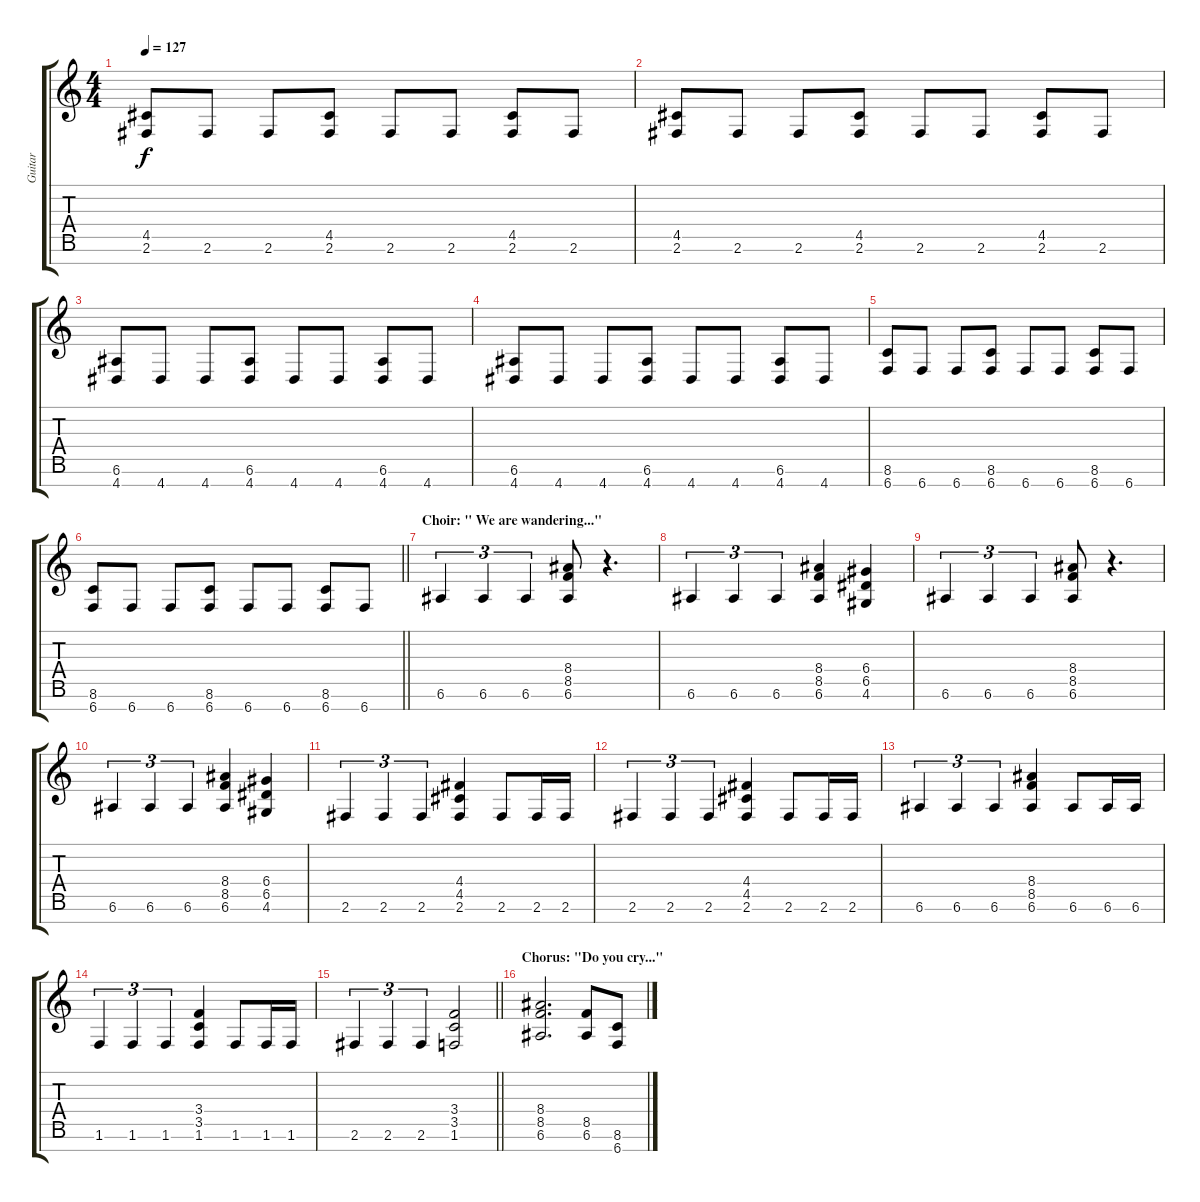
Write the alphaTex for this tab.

\track ("Guitar" "Guitar") {instrument distortionguitar}
\staff {score tabs}
\tuning (E4 B3 G3 D3 A2 E2 B1) {hide}
\ts (4 4)
\tempo 127
\clef g2
\ks c
(4.5 2.6).8{dy f} 2.6.8 2.6.8 (4.5 2.6).8 2.6.8 2.6.8 (4.5 2.6).8 2.6.8 |
(4.5 2.6).8 2.6.8 2.6.8 (4.5 2.6).8 2.6.8 2.6.8 (4.5 2.6).8 2.6.8 |
(6.6 4.7).8 4.7.8 4.7.8 (6.6 4.7).8 4.7.8 4.7.8 (6.6 4.7).8 4.7.8 |
(6.6 4.7).8 4.7.8 4.7.8 (6.6 4.7).8 4.7.8 4.7.8 (6.6 4.7).8 4.7.8 |
(8.6 6.7).8 6.7.8 6.7.8 (8.6 6.7).8 6.7.8 6.7.8 (8.6 6.7).8 6.7.8 |
\barLineRight lightlight
(8.6 6.7).8 6.7.8 6.7.8 (8.6 6.7).8 6.7.8 6.7.8 (8.6 6.7).8 6.7.8 |
\section ("" "Choir: \" We are wandering...\"")
6.6.4{tu (3 2)} 6.6.4{tu (3 2)} 6.6.4{tu (3 2)} (8.4 8.5 6.6).8 r.4{d} |
6.6.4{tu (3 2)} 6.6.4{tu (3 2)} 6.6.4{tu (3 2)} (8.4 8.5 6.6).4 (6.4 6.5 4.6).4 |
6.6.4{tu (3 2)} 6.6.4{tu (3 2)} 6.6.4{tu (3 2)} (8.4 8.5 6.6).8 r.4{d} |
6.6.4{tu (3 2)} 6.6.4{tu (3 2)} 6.6.4{tu (3 2)} (8.4 8.5 6.6).4 (6.4 6.5 4.6).4 |
2.6.4{tu (3 2)} 2.6.4{tu (3 2)} 2.6.4{tu (3 2)} (4.4 4.5 2.6).4 2.6.8 2.6.16 2.6.16 |
2.6.4{tu (3 2)} 2.6.4{tu (3 2)} 2.6.4{tu (3 2)} (4.4 4.5 2.6).4 2.6.8 2.6.16 2.6.16 |
6.6.4{tu (3 2)} 6.6.4{tu (3 2)} 6.6.4{tu (3 2)} (8.4 8.5 6.6).4 6.6.8 6.6.16 6.6.16 |
1.6.4{tu (3 2)} 1.6.4{tu (3 2)} 1.6.4{tu (3 2)} (3.4 3.5 1.6).4 1.6.8 1.6.16 1.6.16 |
\barLineRight lightlight
2.6.4{tu (3 2)} 2.6.4{tu (3 2)} 2.6.4{tu (3 2)} (3.4 3.5 1.6).2 |
\section ("" "Chorus: \"Do you cry...\"")
(8.4 8.5 6.6).2{d} (8.5 6.6).8 (8.6 6.7).8
